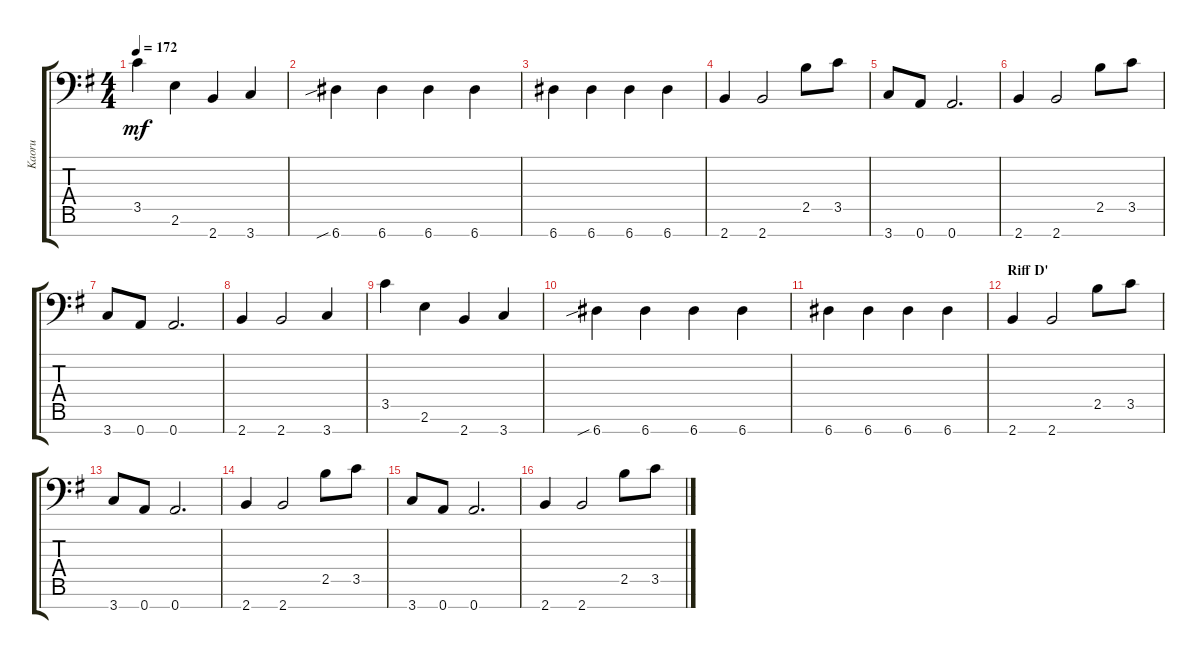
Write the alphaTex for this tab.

\track ("Kaoru" "Kaoru") {instrument overdrivenguitar}
\staff {score tabs}
\tuning (E4 B3 G3 D3 A2 D2 A1) {hide}
\ts (4 4)
\tempo 172
\clef f4
\ks eminor
3.5.4{dy mf} 2.6.4 2.7.4 3.7.4 |
6.7{sib}.4 6.7.4 6.7.4 6.7.4 |
6.7.4 6.7.4 6.7.4 6.7.4 |
2.7.4 2.7.2 2.5.8 3.5.8 |
3.7.8 0.7.8 0.7.2{d} |
2.7.4 2.7.2 2.5.8 3.5.8 |
3.7.8 0.7.8 0.7.2{d} |
2.7.4 2.7.2 3.7.4 |
3.5.4 2.6.4 2.7.4 3.7.4 |
6.7{sib}.4 6.7.4 6.7.4 6.7.4 |
6.7.4 6.7.4 6.7.4 6.7.4 |
\section ("" "Riff D'")
2.7.4 2.7.2 2.5.8 3.5.8 |
3.7.8 0.7.8 0.7.2{d} |
2.7.4 2.7.2 2.5.8 3.5.8 |
3.7.8 0.7.8 0.7.2{d} |
2.7.4 2.7.2 2.5.8 3.5.8
